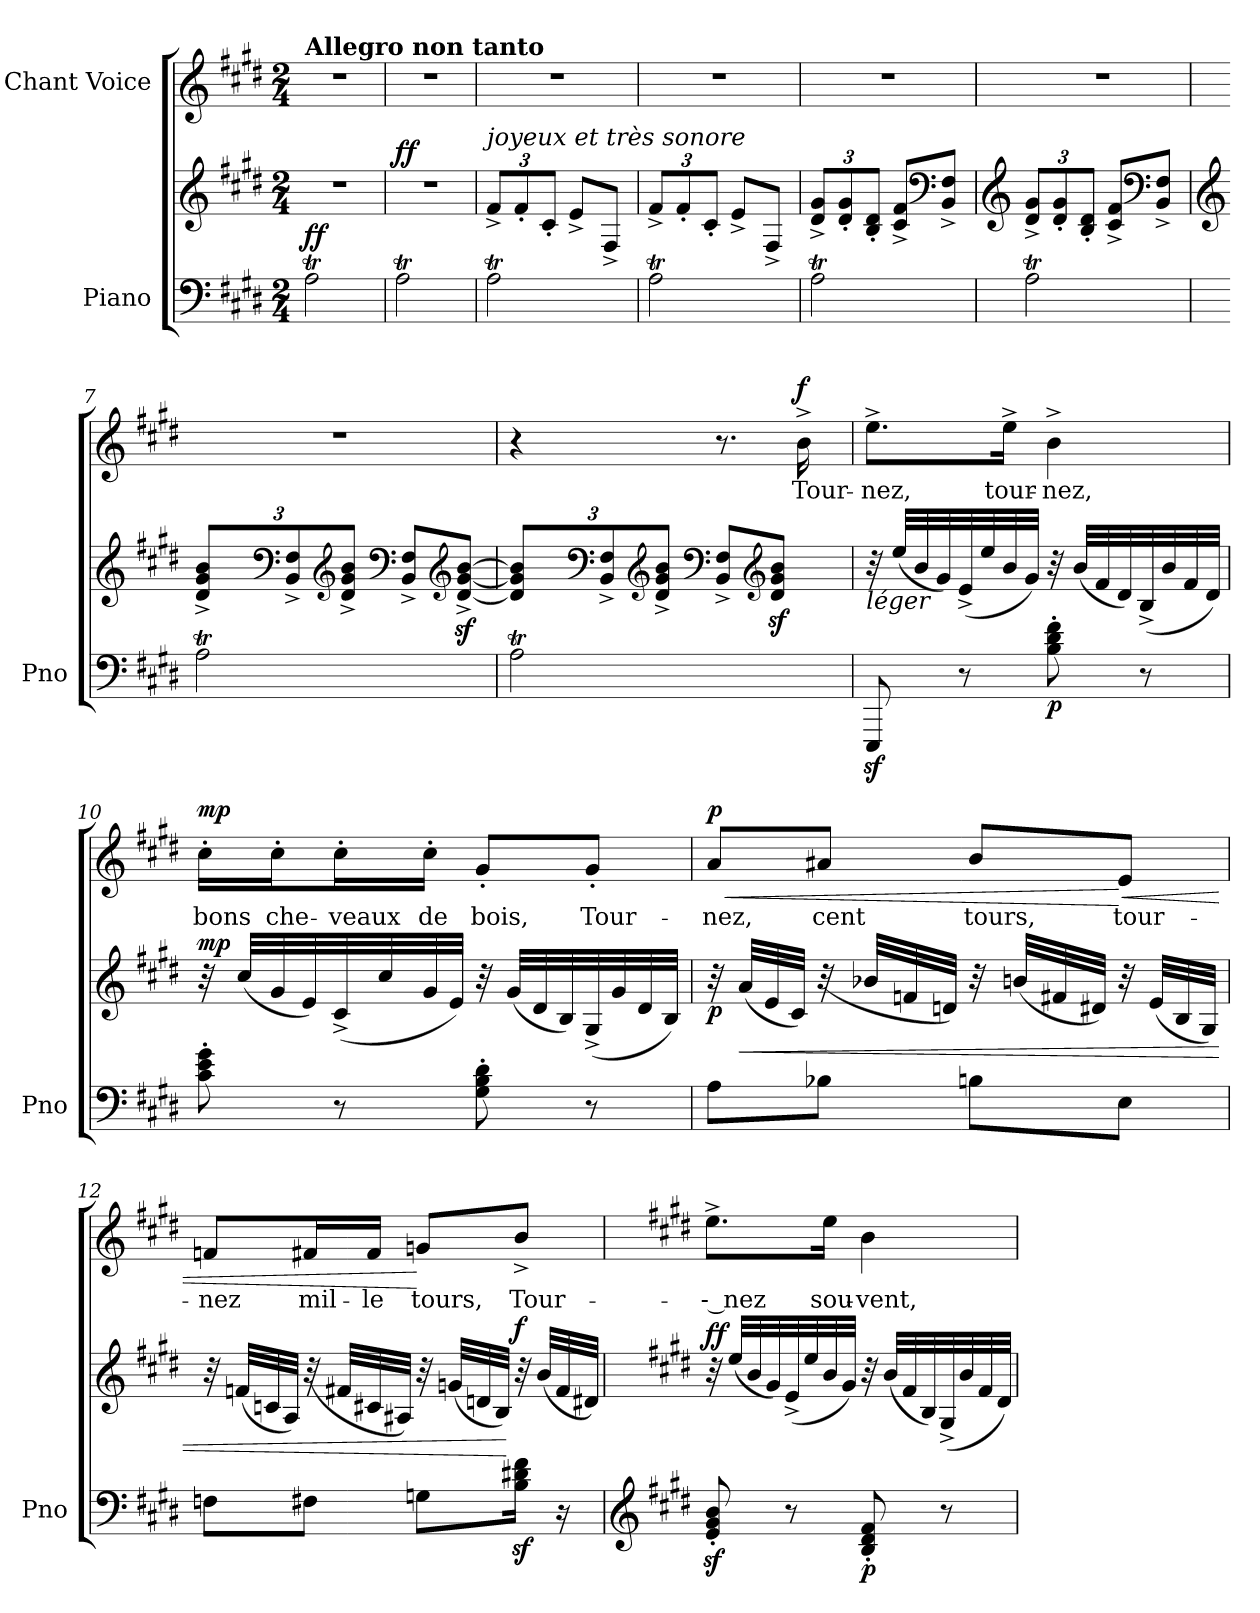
**kern	**kern	**dynam	**kern	**text	**dynam
*part2	*part2	*part2	*part1	*part1	*part1
*staff3	*staff2	*staff2/3	*staff1	*staff1	*staff1
*I"Piano	*	*	*I"Chant Voice	*	*
*I'Pno	*	*	*	*	*
*clefF4	*clefG2	*	*clefG2	*	*
*k[f#c#g#d#]	*k[f#c#g#d#]	*	*k[f#c#g#d#]	*	*
*M2/4	*M2/4	*	*M2/4	*	*
=1	=1	=1	=1	=1	=1
!	!	!	!LO:TX:a:B:t=Allegro non tanto	!	!
!	!	!LO:DY:a=2	!	!	!
2AT\	2r	ff	2r	.	.
=2	=2	=2	=2	=2	=2
!	!	!LO:DY:a	!	!	!
2AT\	2r	ff	2r	.	.
=3	=3	=3	=3	=3	=3
*	*Xbrackettup	*	*	*	*
!	!LO:TX:a:i:t=joyeux et très sonore	!	!	!	!
2AT\	12f#^/L	.	2r	.	.
.	12f#'/	.	.	.	.
.	12c#'/J	.	.	.	.
.	8e^/L	.	.	.	.
.	8F#^/J	.	.	.	.
=4	=4	=4	=4	=4	=4
2AT\	12f#^/L	.	2r	.	.
.	12f#'/	.	.	.	.
.	12c#'/J	.	.	.	.
.	8e^/L	.	.	.	.
.	8F#^/J	.	.	.	.
=5	=5	=5	=5	=5	=5
2AT\	12d#/^ 12g#/^L	.	2r	.	.
.	12d#/' 12g#/'	.	.	.	.
.	12B/' 12d#/'J	.	.	.	.
.	8c#/^ 8f#/^L	.	.	.	.
*	*clefF4	*	*	*	*
.	8BB/^ 8F#/^J	.	.	.	.
!!LO:LB:g=z
=6	=6	=6	=6	=6	=6
*	*clefG2	*	*	*	*
2AT\	12d#/^ 12g#/^L	.	2r	.	.
.	12d#/' 12g#/'	.	.	.	.
.	12B/' 12d#/'J	.	.	.	.
.	8c#/^ 8f#/^L	.	.	.	.
*	*clefF4	*	*	*	*
.	8BB/^ 8F#/^J	.	.	.	.
=7	=7	=7	=7	=7	=7
*	*clefG2	*	*	*	*
2AT\	12d#/^ 12g#/^ 12b/^L	.	2r	.	.
*	*clefF4	*	*	*	*
.	12BB/^ 12F#/^	.	.	.	.
*	*clefG2	*	*	*	*
.	12d#/^ 12g#/^ 12b/^J	.	.	.	.
*	*clefF4	*	*	*	*
.	8BB/^ 8F#/^L	.	.	.	.
*	*clefG2	*	*	*	*
.	[8d#/z<^ [8g#/z<^ [8b/z<^J	.	.	.	.
=8	=8	=8	=8	=8	=8
2AT\	12d#/] 12g#/] 12b/]L	.	4r	.	.
*	*clefF4	*	*	*	*
.	12BB/^ 12F#/^	.	.	.	.
*	*clefG2	*	*	*	*
.	12d#/^ 12g#/^ 12b/^J	.	.	.	.
*	*clefF4	*	*	*	*
.	8BB/^ 8F#/^L	.	8.r	.	.
*	*clefG2	*	*	*	*
.	8d#/z< 8g#/z< 8b/z<J	.	.	.	.
!	!	!	!	!LO:LY:b	!LO:DY:a
.	.	.	16b^\	Tour-	f
=9	=9	=9	=9	=9	=9
!	!LO:TX:b:i:t=léger	!	!	!	!
!	!	!	!	!LO:LY:b	!
8EEEz</	32r	.	8.ee^\L	-nez,	.
.	(<32ee/LLL	.	.	.	.
.	32b/	.	.	.	.
.	32g#/)	.	.	.	.
8r	(<32e^/	.	.	.	.
.	32ee/	.	.	.	.
!	!	!	!	!LO:LY:b	!
.	32b/	.	16ee^\Jk	tour-	.
.	32g#/JJJ)	.	.	.	.
!	!	!LO:DY:b=2	!	!LO:LY:b	!
8B\' 8d#\' 8f#\'	32r	p	4b^\	-nez,	.
.	(<32b/LLL	.	.	.	.
.	32f#/	.	.	.	.
.	32d#/)	.	.	.	.
8r	(<32B^/	.	.	.	.
.	32b/	.	.	.	.
.	32f#/	.	.	.	.
.	32d#/JJJ)	.	.	.	.
!!LO:LB:g=z
=10	=10	=10	=10	=10	=10
!	!	!LO:DY:a	!	!LO:LY:b	!LO:DY:a
8c#\' 8e\' 8g#\'	32r	mp	16cc#'\LL	bons	mp
.	(<32cc#/LLL	.	.	.	.
!	!	!	!	!LO:LY:b	!
.	32g#/	.	16cc#'\J	che-	.
.	32e/)	.	.	.	.
!	!	!	!	!LO:LY:b	!
8r	(<32c#^/	.	16cc#'\L	-veaux	.
.	32cc#/	.	.	.	.
!	!	!	!	!LO:LY:b	!
.	32g#/	.	16cc#'\JJ	de	.
.	32e/JJJ)	.	.	.	.
!	!	!	!	!LO:LY:b	!
8G#\' 8B\' 8d#\'	32r	.	8g#'/L	bois,	.
.	(<32g#/LLL	.	.	.	.
.	32d#/	.	.	.	.
.	32B/)	.	.	.	.
!	!	!	!	!LO:LY:b	!
8r	(<32G#^/	.	8g#'/J	Tour-	.
.	32g#/	.	.	.	.
.	32d#/	.	.	.	.
.	32B/JJJ)	.	.	.	.
=11	=11	=11	=11	=11	=11
!	!	!LO:DY:b	!	!LO:LY:b	!LO:HP:b
!	!	!	!	!	!LO:DY:n=1:a
8A\L	32r	p	8a/L	-nez,	< p
!	!	!LO:HP:b	!	!	!
.	(<32a/LLL	<	.	.	.
.	32e/	.	.	.	.
.	32c#/JJJ)	.	.	.	.
!	!	!	!	!LO:LY:b	!
8B-X\J	(<32r	.	8a#X/J	cent	.
.	32b-X/LLL	.	.	.	.
.	32fn/	.	.	.	.
.	32dn/JJJ)	.	.	.	.
!	!	!	!	!LO:LY:b	!
8Bn\L	32r	.	8b/L	tours,	.
.	(<32bn/LLL	.	.	.	.
.	32f#X/	.	.	.	.
.	32d#X/JJJ)	.	.	.	.
!	!	!	!	!LO:LY:b	!LO:HP:n=1:b
8E\J	32r	.	8e/J	tour-	[ <
.	(<32e/LLL	.	.	.	.
.	32B/	.	.	.	.
.	32G#/JJJ)	.	.	.	.
=12	=12	=12	=12	=12	=12
!	!	!	!	!LO:LY:b	!
8Fn\L	32r	.	8fn/L	-nez	.
.	(<32fn/LLL	.	.	.	.
.	32cn/	.	.	.	.
.	32A/JJJ)	.	.	.	.
!	!	!	!	!LO:LY:b	!
8F#X\J	(<32r	.	16f#X/L	mil-	.
.	32f#X/LLL	.	.	.	.
!	!	!	!	!LO:LY:b	!
.	32c#X/	.	16f#/JJ	-le	.
.	32A#X/JJJ)	.	.	.	.
!	!	!	!	!LO:LY:b	!
8Gn\L	32r	.	8gn/L	tours,	[
.	(<32gn/LLL	.	.	.	.
.	32dn/	.	.	.	.
.	32B/JJJ)	.	.	.	.
!	!	!LO:DY:n=1:a	!	!LO:LY:b	!
16Bz<\ 16d#Xz<\ 16f#z<\Jk	32r	[ f	8b^/J	Tour-	.
.	(<32b/LLL	.	.	.	.
16r	32f#/	.	.	.	.
.	32d#X/JJJ)	.	.	.	.
!!LO:LB:g=z
=13	=13	=13	=13	=13	=13
*clefG2	*	*	*	*	*
*k[f#c#g#d#]	*k[f#c#g#d#]	*	*k[f#c#g#d#]	*	*
!	!	!LO:DY:a	!	!LO:LY:b	!
8e/z<' 8g#/z<' 8b/z<'	32r	ff	8.ee^\L	-- nez	.
.	(<32ee/LLL	.	.	.	.
.	32b/	.	.	.	.
.	32g#/)	.	.	.	.
8r	(<32e^/	.	.	.	.
.	32ee/	.	.	.	.
!	!	!	!	!LO:LY:b	!
.	32b/	.	16ee\Jk	sou-	.
.	32g#/JJJ)	.	.	.	.
!	!	!LO:DY:b=2	!	!LO:LY:b	!
8B/' 8d#/' 8f#/'	32r	p	4b\	-vent,	.
.	(<32b/LLL	.	.	.	.
.	32f#/	.	.	.	.
.	32B/)	.	.	.	.
8r	(<32G#^/	.	.	.	.
.	32b/	.	.	.	.
.	32f#/	.	.	.	.
.	32d#/JJJ)	.	.	.	.
=	=	=	=	=	=
*-	*-	*-	*-	*-	*-
